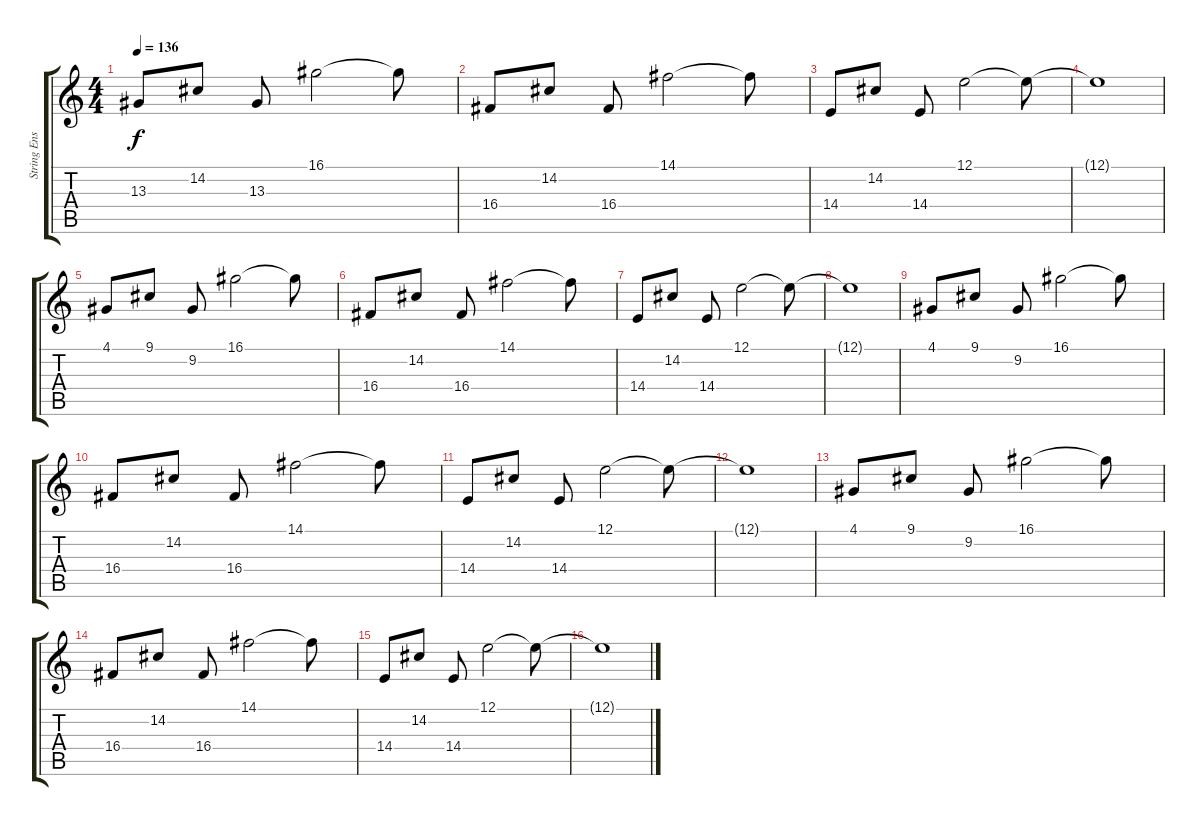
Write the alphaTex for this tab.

\track ("String Ensemble 1" "String Ens") {instrument stringensemble1}
\staff {score tabs}
\tuning (E4 B3 G3 D3 A2 E2) {hide}
\ts (4 4)
\tempo 136
\clef g2
\ks c
13.3.8{dy f} 14.2.8 13.3.8 16.1.2 16.1{t}.8 |
16.4.8 14.2.8 16.4.8 14.1.2 14.1{t}.8 |
14.4.8 14.2.8 14.4.8 12.1.2 12.1{t}.8 |
12.1{t}.1 |
4.1.8 9.1.8 9.2.8 16.1.2 16.1{t}.8 |
16.4.8 14.2.8 16.4.8 14.1.2 14.1{t}.8 |
14.4.8 14.2.8 14.4.8 12.1.2 12.1{t}.8 |
12.1{t}.1 |
4.1.8 9.1.8 9.2.8 16.1.2 16.1{t}.8 |
16.4.8 14.2.8 16.4.8 14.1.2 14.1{t}.8 |
14.4.8 14.2.8 14.4.8 12.1.2 12.1{t}.8 |
12.1{t}.1 |
4.1.8 9.1.8 9.2.8 16.1.2 16.1{t}.8 |
16.4.8 14.2.8 16.4.8 14.1.2 14.1{t}.8 |
14.4.8 14.2.8 14.4.8 12.1.2 12.1{t}.8 |
12.1{t}.1
